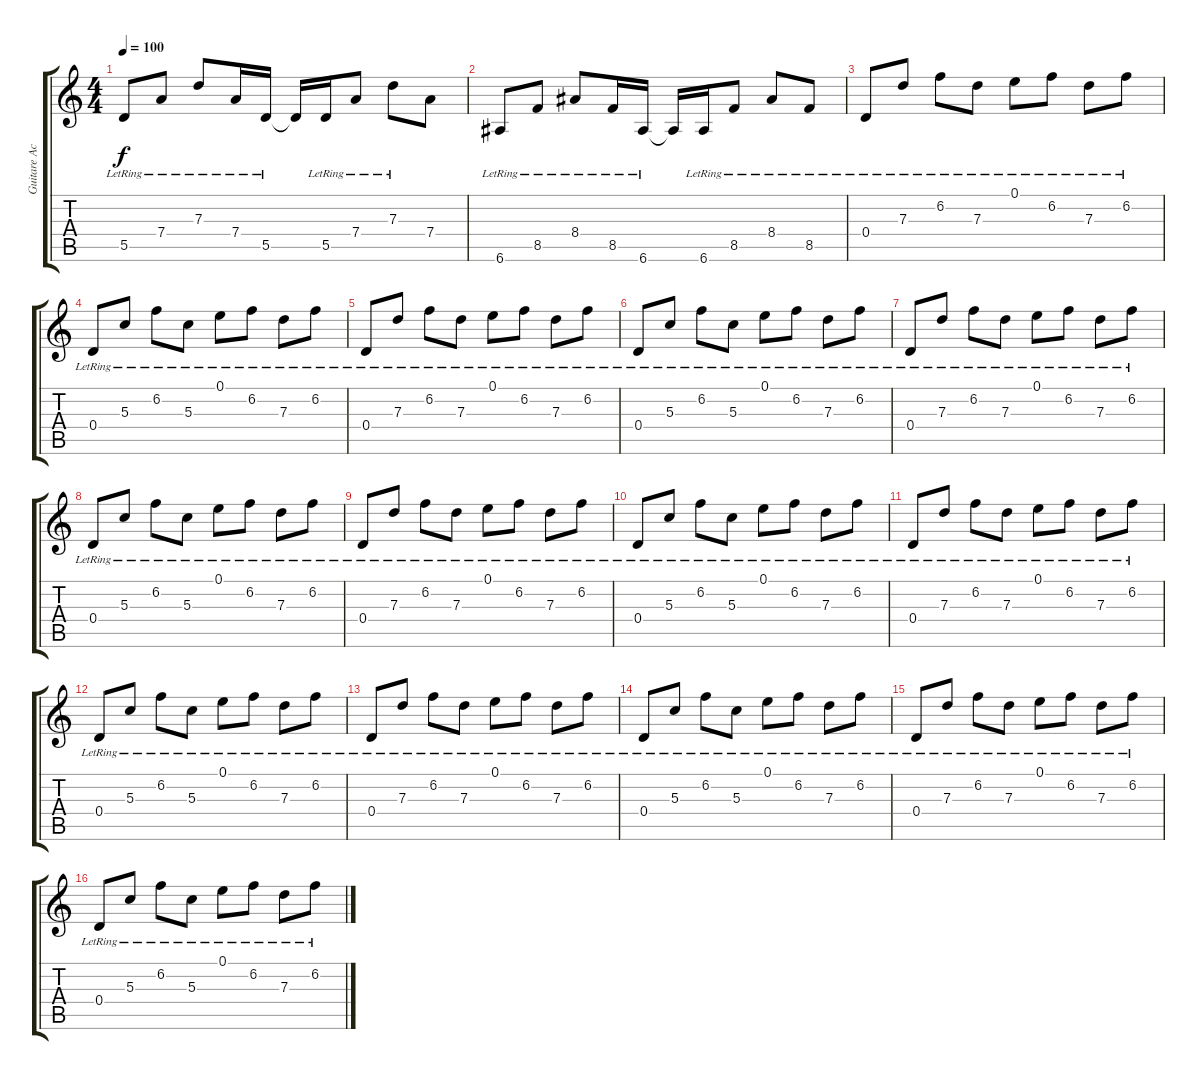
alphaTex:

\track ("Guitare Acoustique" "Guitare Ac") {instrument acousticguitarnylon}
\staff {score tabs}
\tuning (E4 B3 G3 D3 A2 E2) {hide}
\ts (4 4)
\tempo 100
\clef g2
\ks c
5.5{lr}.8{dy f} 7.4{lr}.8 7.3{lr}.8 7.4{lr}.16 5.5{lr}.16 5.5{t}.16 5.5{lr}.16 7.4{lr}.8 7.3{lr}.8 7.4.8 |
6.6{lr}.8 8.5{lr}.8 8.4{lr}.8 8.5{lr}.16 6.6{lr}.16 6.6{t}.16 6.6{lr}.16 8.5{lr}.8 8.4{lr}.8 8.5{lr}.8 |
0.4{lr}.8 7.3{lr}.8 6.2{lr}.8 7.3{lr}.8 0.1{lr}.8 6.2{lr}.8 7.3{lr}.8 6.2{lr}.8 |
0.4{lr}.8 5.3{lr}.8 6.2{lr}.8 5.3{lr}.8 0.1{lr}.8 6.2{lr}.8 7.3{lr}.8 6.2{lr}.8 |
0.4{lr}.8 7.3{lr}.8 6.2{lr}.8 7.3{lr}.8 0.1{lr}.8 6.2{lr}.8 7.3{lr}.8 6.2{lr}.8 |
0.4{lr}.8 5.3{lr}.8 6.2{lr}.8 5.3{lr}.8 0.1{lr}.8 6.2{lr}.8 7.3{lr}.8 6.2{lr}.8 |
0.4{lr}.8 7.3{lr}.8 6.2{lr}.8 7.3{lr}.8 0.1{lr}.8 6.2{lr}.8 7.3{lr}.8 6.2{lr}.8 |
0.4{lr}.8 5.3{lr}.8 6.2{lr}.8 5.3{lr}.8 0.1{lr}.8 6.2{lr}.8 7.3{lr}.8 6.2{lr}.8 |
0.4{lr}.8 7.3{lr}.8 6.2{lr}.8 7.3{lr}.8 0.1{lr}.8 6.2{lr}.8 7.3{lr}.8 6.2{lr}.8 |
0.4{lr}.8 5.3{lr}.8 6.2{lr}.8 5.3{lr}.8 0.1{lr}.8 6.2{lr}.8 7.3{lr}.8 6.2{lr}.8 |
0.4{lr}.8 7.3{lr}.8 6.2{lr}.8 7.3{lr}.8 0.1{lr}.8 6.2{lr}.8 7.3{lr}.8 6.2{lr}.8 |
0.4{lr}.8 5.3{lr}.8 6.2{lr}.8 5.3{lr}.8 0.1{lr}.8 6.2{lr}.8 7.3{lr}.8 6.2{lr}.8 |
0.4{lr}.8 7.3{lr}.8 6.2{lr}.8 7.3{lr}.8 0.1{lr}.8 6.2{lr}.8 7.3{lr}.8 6.2{lr}.8 |
0.4{lr}.8 5.3{lr}.8 6.2{lr}.8 5.3{lr}.8 0.1{lr}.8 6.2{lr}.8 7.3{lr}.8 6.2{lr}.8 |
0.4{lr}.8 7.3{lr}.8 6.2{lr}.8 7.3{lr}.8 0.1{lr}.8 6.2{lr}.8 7.3{lr}.8 6.2{lr}.8 |
0.4{lr}.8 5.3{lr}.8 6.2{lr}.8 5.3{lr}.8 0.1{lr}.8 6.2{lr}.8 7.3{lr}.8 6.2{lr}.8
